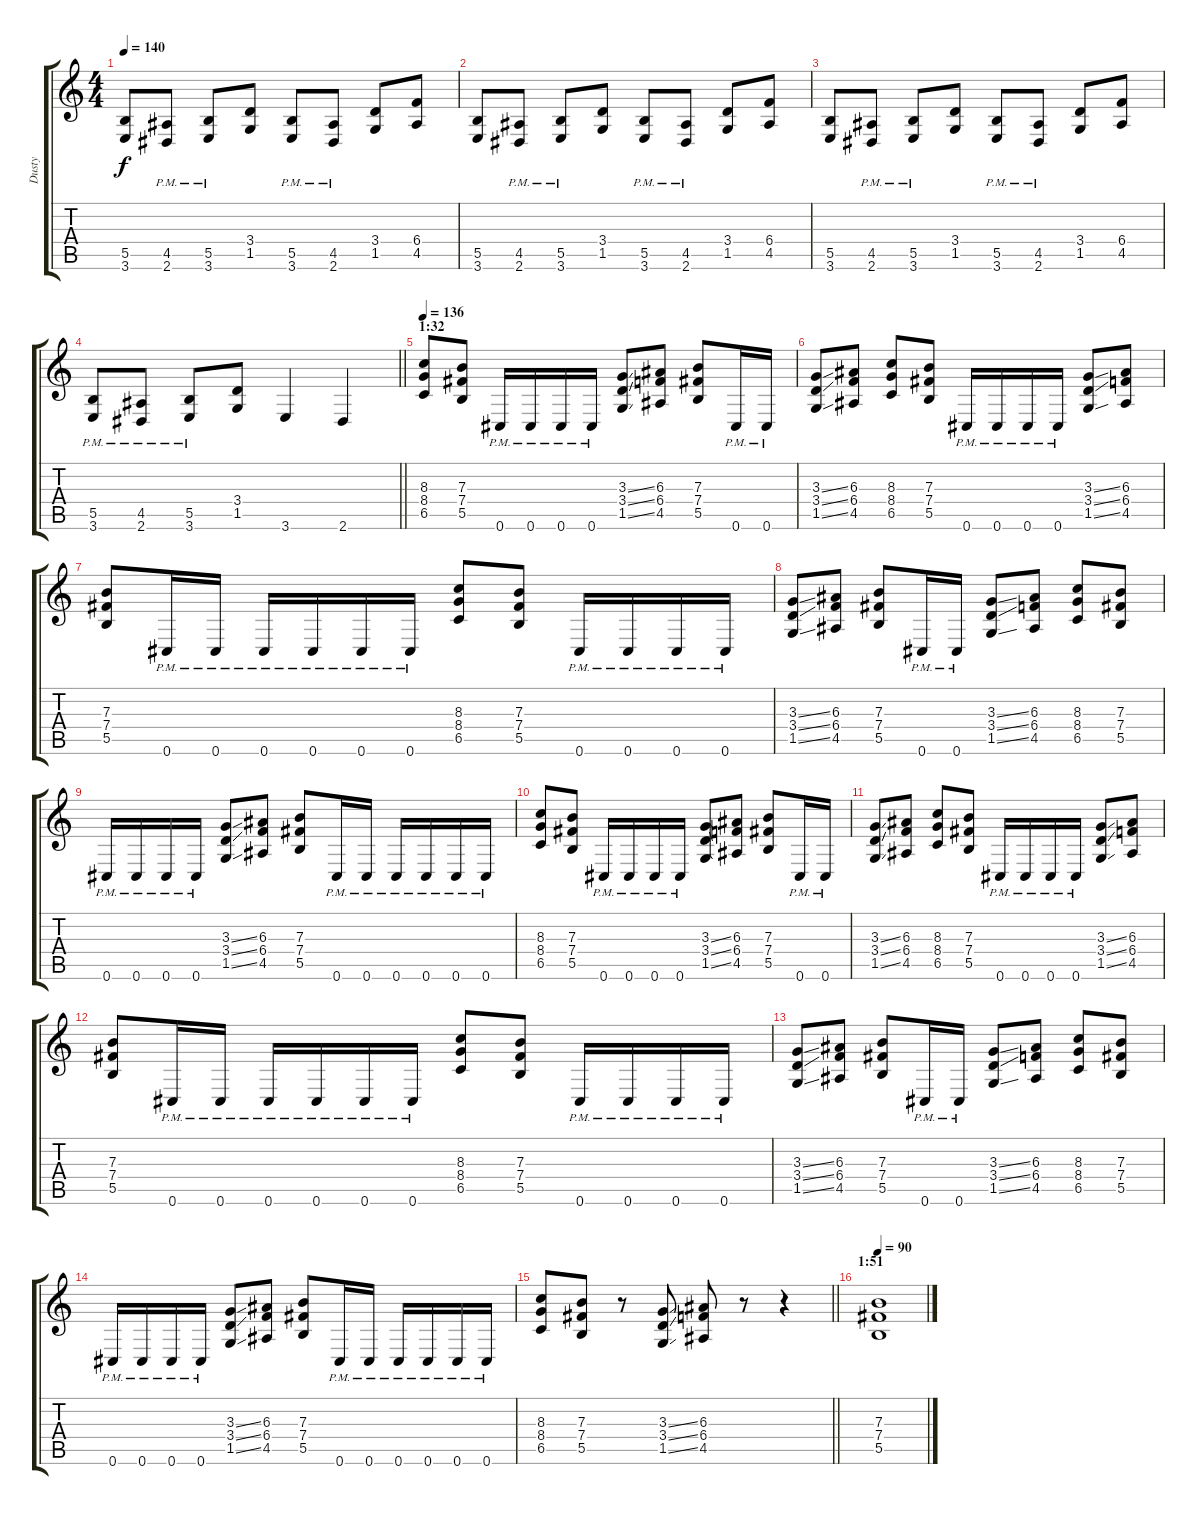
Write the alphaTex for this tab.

\track ("Dusty" "Dusty") {instrument distortionguitar}
\staff {score tabs}
\tuning (Db4 Ab3 E3 B2 Gb2 Db2) {hide}
\ts (4 4)
\tempo 140
\clef g2
\ks c
(5.5 3.6).8{dy f} (4.5{pm} 2.6{pm}).8 (5.5{pm} 3.6{pm}).8 (3.4 1.5).8 (5.5{pm} 3.6{pm}).8 (4.5{pm} 2.6{pm}).8 (3.4 1.5).8 (6.4 4.5).8 |
(5.5 3.6).8 (4.5{pm} 2.6{pm}).8 (5.5{pm} 3.6{pm}).8 (3.4 1.5).8 (5.5{pm} 3.6{pm}).8 (4.5{pm} 2.6{pm}).8 (3.4 1.5).8 (6.4 4.5).8 |
(5.5 3.6).8 (4.5{pm} 2.6{pm}).8 (5.5{pm} 3.6{pm}).8 (3.4 1.5).8 (5.5{pm} 3.6{pm}).8 (4.5{pm} 2.6{pm}).8 (3.4 1.5).8 (6.4 4.5).8 |
\barLineRight lightlight
(5.5{pm} 3.6{pm}).8 (4.5 2.6{pm}).8 (5.5{pm} 3.6{pm}).8 (3.4 1.5).8 3.6.4 2.6.4 |
\section ("" "1:32")
\tempo 136
(8.3 8.4 6.5).8 (7.3 7.4 5.5).8 0.6{pm}.16 0.6{pm}.16 0.6{pm}.16 0.6{pm}.16 (3.3{ss} 3.4{ss} 1.5{ss}).8 (6.3 6.4 4.5).8 (7.3 7.4 5.5).8 0.6{pm}.16 0.6{pm}.16 |
(3.3{ss} 3.4{ss} 1.5{ss}).8 (6.3 6.4 4.5).8 (8.3 8.4 6.5).8 (7.3 7.4 5.5).8 0.6{pm}.16 0.6{pm}.16 0.6{pm}.16 0.6{pm}.16 (3.3{ss} 3.4{ss} 1.5{ss}).8 (6.3 6.4 4.5).8 |
(7.3 7.4 5.5).8 0.6{pm}.16 0.6{pm}.16 0.6{pm}.16 0.6{pm}.16 0.6{pm}.16 0.6{pm}.16 (8.3 8.4 6.5).8 (7.3 7.4 5.5).8 0.6{pm}.16 0.6{pm}.16 0.6{pm}.16 0.6{pm}.16 |
(3.3{ss} 3.4{ss} 1.5{ss}).8 (6.3 6.4 4.5).8 (7.3 7.4 5.5).8 0.6{pm}.16 0.6{pm}.16 (3.3{ss} 3.4{ss} 1.5{ss}).8 (6.3 6.4 4.5).8 (8.3 8.4 6.5).8 (7.3 7.4 5.5).8 |
0.6{pm}.16 0.6{pm}.16 0.6{pm}.16 0.6{pm}.16 (3.3{ss} 3.4{ss} 1.5{ss}).8 (6.3 6.4 4.5).8 (7.3 7.4 5.5).8 0.6{pm}.16 0.6{pm}.16 0.6{pm}.16 0.6{pm}.16 0.6{pm}.16 0.6{pm}.16 |
(8.3 8.4 6.5).8 (7.3 7.4 5.5).8 0.6{pm}.16 0.6{pm}.16 0.6{pm}.16 0.6{pm}.16 (3.3{ss} 3.4{ss} 1.5{ss}).8 (6.3 6.4 4.5).8 (7.3 7.4 5.5).8 0.6{pm}.16 0.6{pm}.16 |
(3.3{ss} 3.4{ss} 1.5{ss}).8 (6.3 6.4 4.5).8 (8.3 8.4 6.5).8 (7.3 7.4 5.5).8 0.6{pm}.16 0.6{pm}.16 0.6{pm}.16 0.6{pm}.16 (3.3{ss} 3.4{ss} 1.5{ss}).8 (6.3 6.4 4.5).8 |
(7.3 7.4 5.5).8 0.6{pm}.16 0.6{pm}.16 0.6{pm}.16 0.6{pm}.16 0.6{pm}.16 0.6{pm}.16 (8.3 8.4 6.5).8 (7.3 7.4 5.5).8 0.6{pm}.16 0.6{pm}.16 0.6{pm}.16 0.6{pm}.16 |
(3.3{ss} 3.4{ss} 1.5{ss}).8 (6.3 6.4 4.5).8 (7.3 7.4 5.5).8 0.6{pm}.16 0.6{pm}.16 (3.3{ss} 3.4{ss} 1.5{ss}).8 (6.3 6.4 4.5).8 (8.3 8.4 6.5).8 (7.3 7.4 5.5).8 |
0.6{pm}.16 0.6{pm}.16 0.6{pm}.16 0.6{pm}.16 (3.3{ss} 3.4{ss} 1.5{ss}).8 (6.3 6.4 4.5).8 (7.3 7.4 5.5).8 0.6{pm}.16 0.6{pm}.16 0.6{pm}.16 0.6{pm}.16 0.6{pm}.16 0.6{pm}.16 |
\barLineRight lightlight
(8.3 8.4 6.5).8 (7.3 7.4 5.5).8 r.8 (3.3{ss} 3.4{ss} 1.5{ss}).8 (6.3 6.4 4.5).8 r.8 r.4 |
\section ("" "1:51")
\tempo 90
(7.3 7.4 5.5).1{volume 0}
